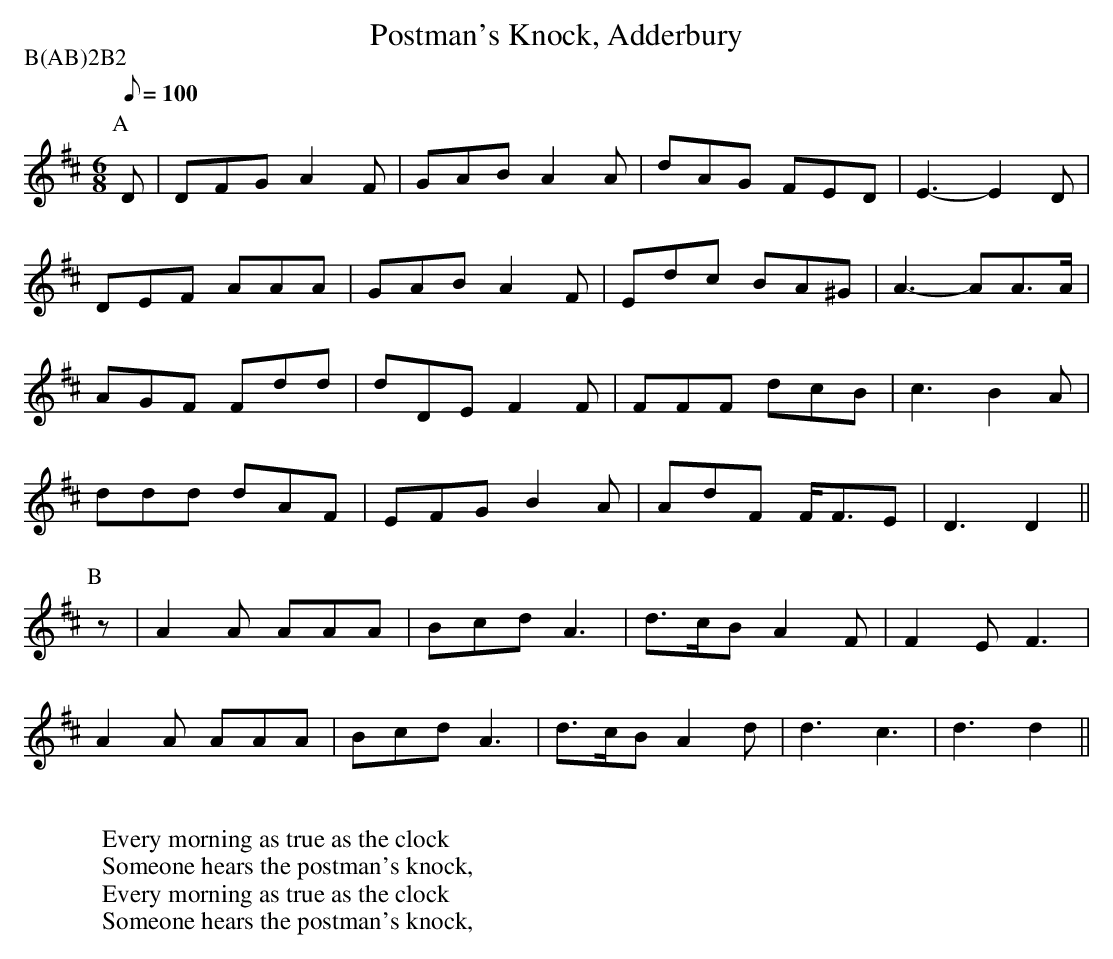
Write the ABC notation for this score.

X:1
T:Postman's Knock, Adderbury
M:6/8
L:1/8
Q:100
P:B(AB)2B2
K:D
P:A
D|DFG A2F|GAB A2A|dAG  FED |E3- E2D |
DEF AAA|GAB A2F|Edc  BA^G|A3- AA>A|
AGF Fdd|dDE F2F|FFF  dcB |c3  B2A |
ddd dAF|EFG B2A|AdF  F<FE|D3  D2  ||
P:B
z|A2A AAA|Bcd A3 |d>cB A2F |F2E F3  |
A2A AAA|Bcd A3 |d>cB A2d |d3  c3  |d3 d2||
W:
W:Every morning as true as the clock
W:Someone hears the postman's knock,
W:Every morning as true as the clock
W:Someone hears the postman's knock,
